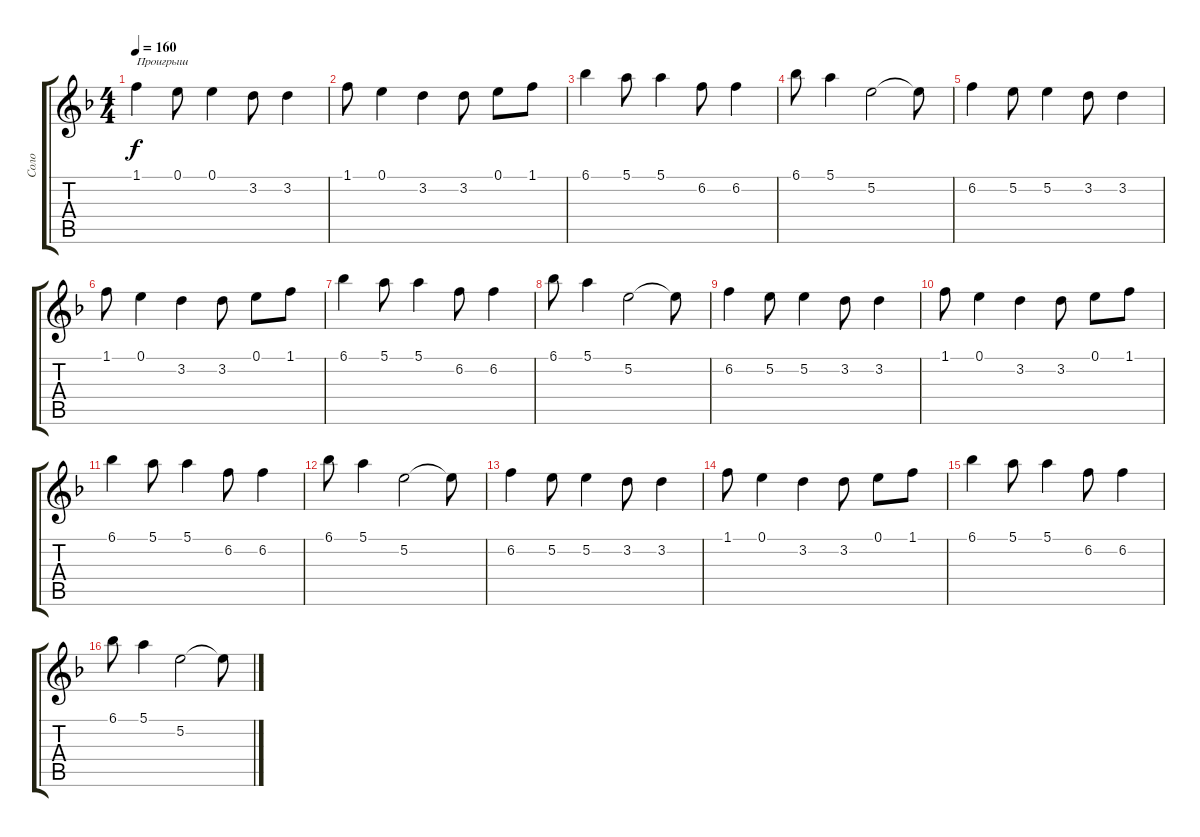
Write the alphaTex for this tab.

\track ("Соло" "Соло") {instrument distortionguitar}
\staff {score tabs}
\tuning (E4 B3 G3 D3 A2 E2) {hide}
\ts (4 4)
\tempo 160
\clef g2
\ks dminor
1.1.4{txt "Проигрыш" dy f} 0.1.8 0.1.4 3.2.8 3.2.4 |
1.1.8 0.1.4 3.2.4 3.2.8 0.1.8 1.1.8 |
6.1.4 5.1.8 5.1.4 6.2.8 6.2.4 |
6.1.8 5.1.4 5.2.2 5.2{t}.8 |
6.2.4 5.2.8 5.2.4 3.2.8 3.2.4 |
1.1.8 0.1.4 3.2.4 3.2.8 0.1.8 1.1.8 |
6.1.4 5.1.8 5.1.4 6.2.8 6.2.4 |
6.1.8 5.1.4 5.2.2 5.2{t}.8 |
6.2.4 5.2.8 5.2.4 3.2.8 3.2.4 |
1.1.8 0.1.4 3.2.4 3.2.8 0.1.8 1.1.8 |
6.1.4 5.1.8 5.1.4 6.2.8 6.2.4 |
6.1.8 5.1.4 5.2.2{volume 0} 5.2{t}.8 |
6.2.4 5.2.8 5.2.4 3.2.8 3.2.4 |
1.1.8 0.1.4 3.2.4 3.2.8 0.1.8 1.1.8 |
6.1.4 5.1.8 5.1.4 6.2.8 6.2.4 |
6.1.8 5.1.4 5.2.2 5.2{t}.8
